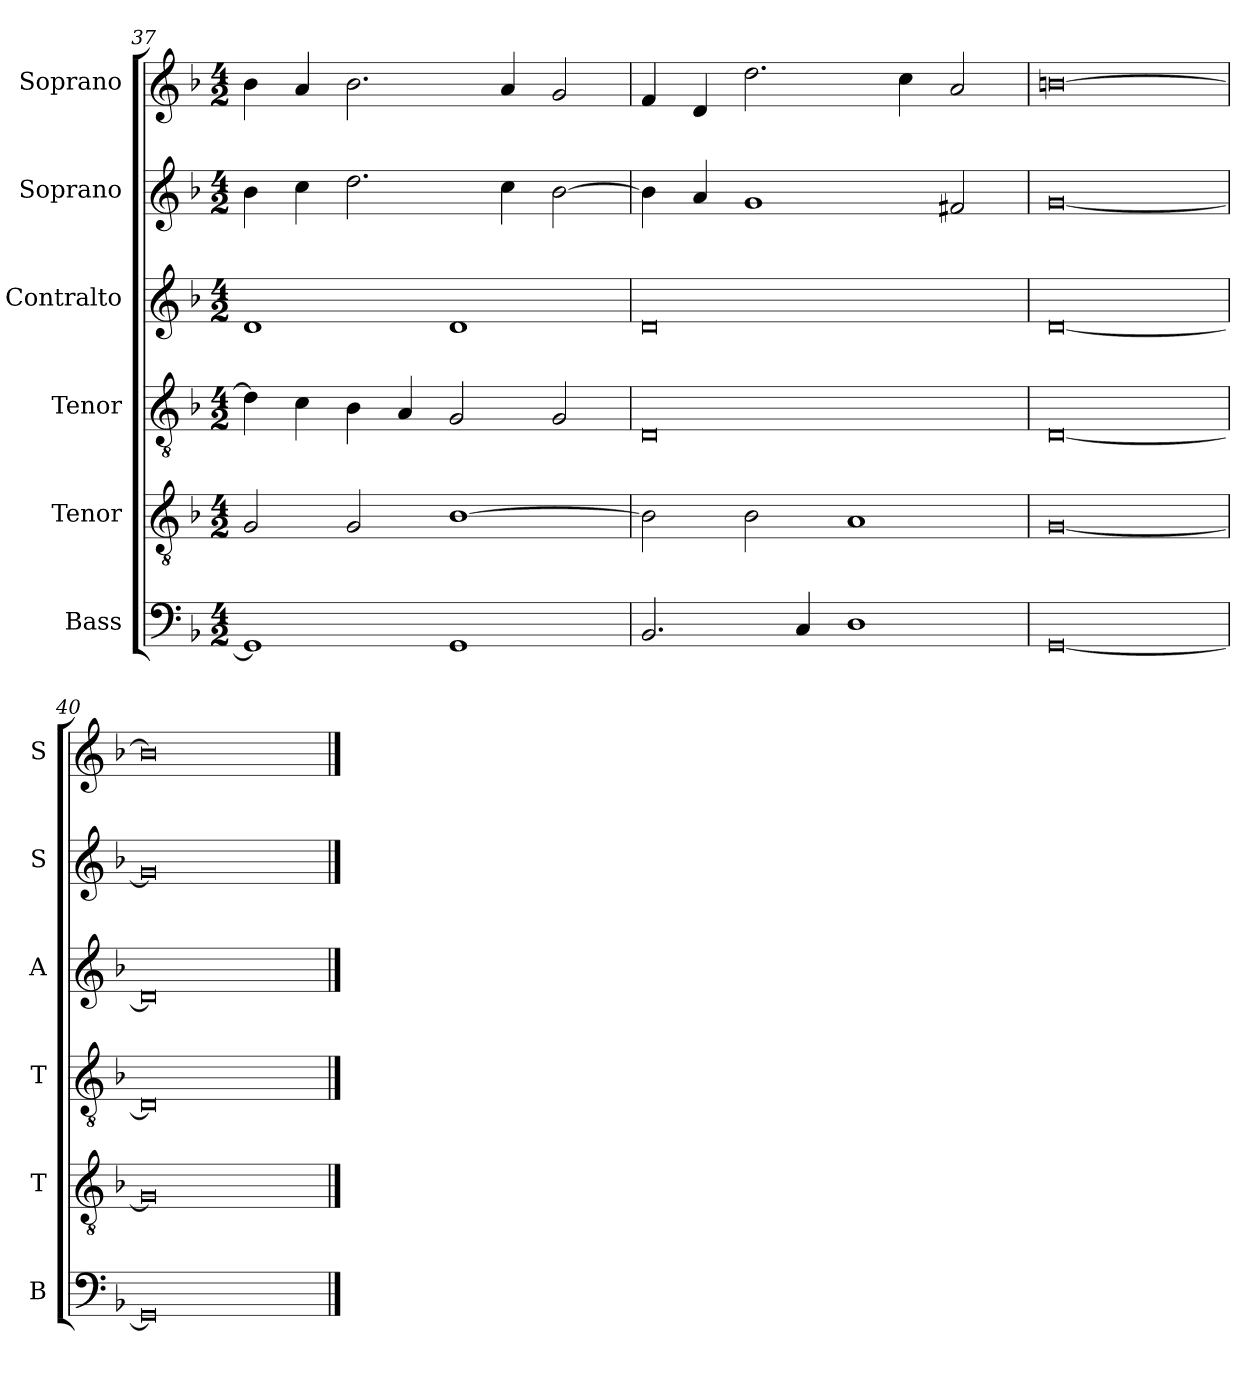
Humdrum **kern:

**kern	**kern	**kern	**kern	**kern	**kern
*part6	*part5	*part4	*part3	*part2	*part1
*staff6	*staff5	*staff4	*staff3	*staff2	*staff1
*I"Bass	*I"Tenor	*I"Tenor	*I"Contralto	*I"Soprano	*I"Soprano
*I'B	*I'T	*I'T	*I'A	*I'S	*I'S
*clefF4	*clefGv2	*clefGv2	*clefG2	*clefG2	*clefG2
*k[b-]	*k[b-]	*k[b-]	*k[b-]	*k[b-]	*k[b-]
*G:dor	*G:dor	*G:dor	*G:dor	*G:dor	*G:dor
*M4/2	*M4/2	*M4/2	*M4/2	*M4/2	*M4/2
=37	=37	=37	=37	=37	=37
1GG]	2G	4d]	1d	4b-	4b-
.	.	4c	.	4cc	4a
.	2G	4B-	.	2.dd	2.b-
.	.	4A	.	.	.
1GG	[1B-	2G	1d	.	.
.	.	.	.	4cc	4a
.	.	2G	.	[2b-	2g
=38	=38	=38	=38	=38	=38
2.BB-	2B-]	0D	0d	4b-]	4f
.	.	.	.	4a	4d
.	2B-	.	.	1g	2.dd
4C	.	.	.	.	.
1D	1A	.	.	.	.
.	.	.	.	.	4cc
.	.	.	.	2f#X	2a
=39	=39	=39	=39	=39	=39
[0GG	[0G	[0D	[0d	[0g	[0bn
=40	=40	=40	=40	=40	=40
0GG]	0G]	0D]	0d]	0g]	0b]
==	==	==	==	==	==
*-	*-	*-	*-	*-	*-
